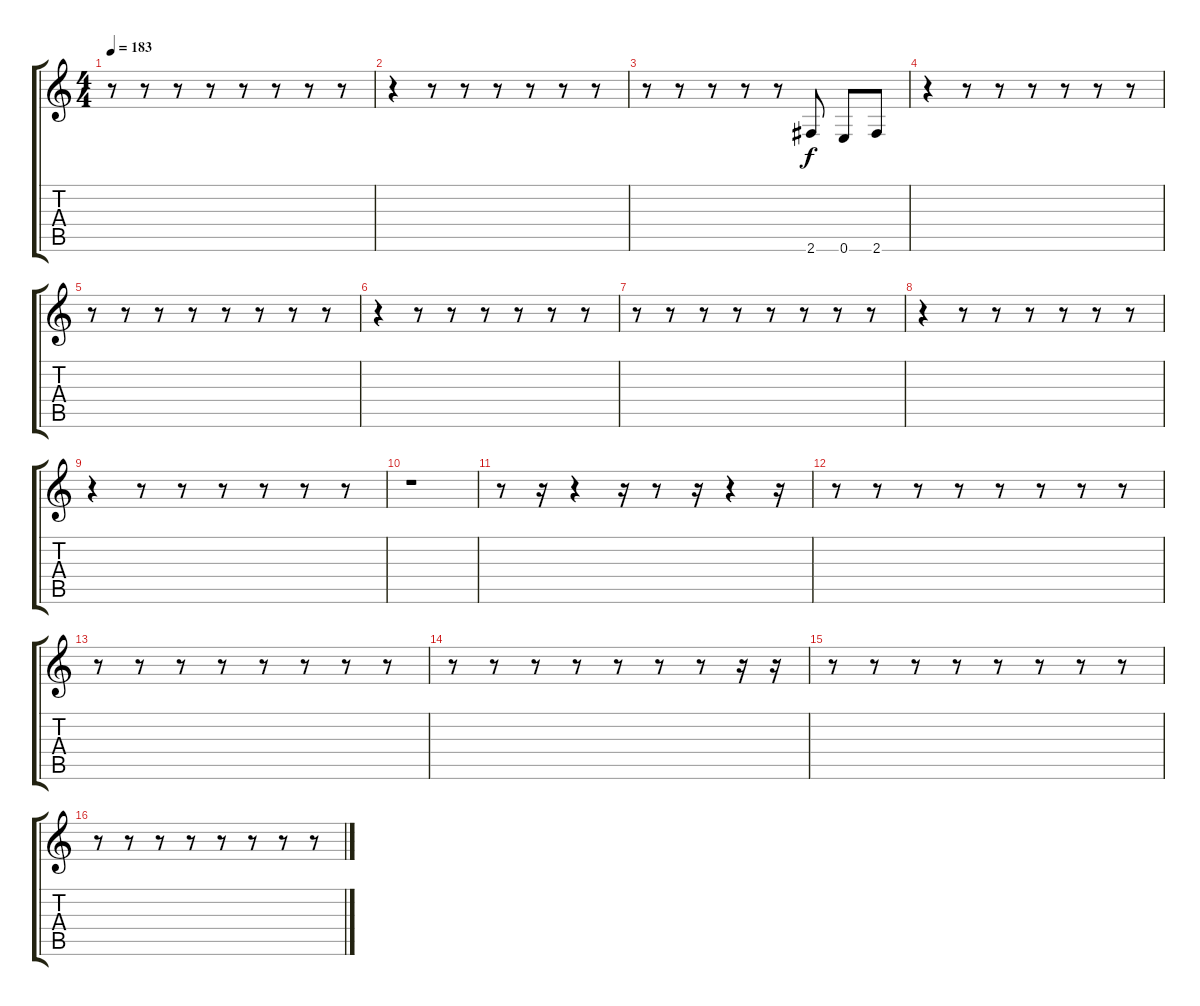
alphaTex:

\track "" {instrument electricbassfinger}
\staff {score tabs}
\tuning (E4 B3 G3 D3 A2 E2) {hide}
\ts (4 4)
\tempo 183
\clef g2
\ks c
r.8{dy f} r.8 r.8 r.8 r.8 r.8 r.8 r.8 |
r.4 r.8 r.8 r.8 r.8 r.8 r.8 |
r.8 r.8 r.8 r.8 r.8 2.6.8 0.6.8 2.6.8 |
r.4 r.8 r.8 r.8 r.8 r.8 r.8 |
r.8 r.8 r.8 r.8 r.8 r.8 r.8 r.8 |
r.4 r.8 r.8 r.8 r.8 r.8 r.8 |
r.8 r.8 r.8 r.8 r.8 r.8 r.8 r.8 |
r.4 r.8 r.8 r.8 r.8 r.8 r.8 |
r.4 r.8 r.8 r.8 r.8 r.8 r.8 |
r.1 |
r.8 r.16 r.4 r.16 r.8 r.16 r.4 r.16 |
r.8 r.8 r.8 r.8 r.8 r.8 r.8 r.8 |
r.8 r.8 r.8 r.8 r.8 r.8 r.8 r.8 |
r.8 r.8 r.8 r.8 r.8 r.8 r.8 r.16 r.16 |
r.8 r.8 r.8 r.8 r.8 r.8 r.8 r.8 |
r.8 r.8 r.8 r.8 r.8 r.8 r.8 r.8
